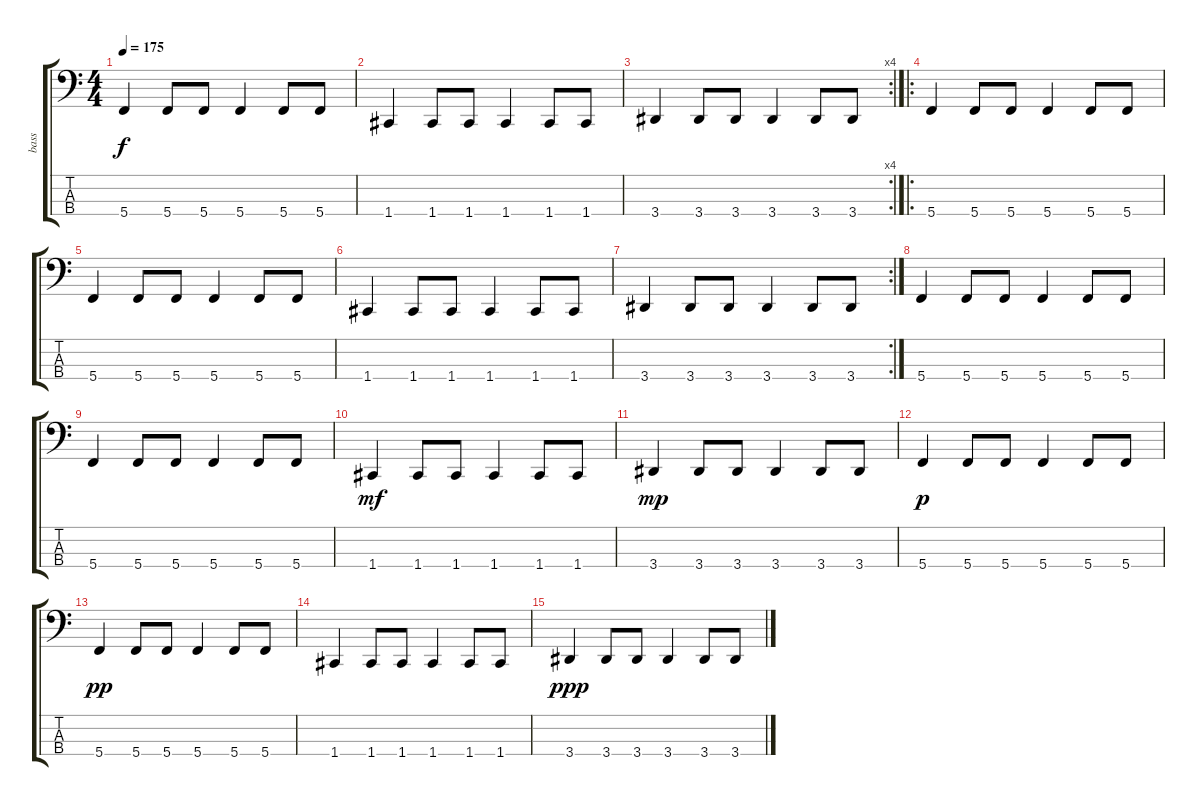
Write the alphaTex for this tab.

\track ("bass" "bass") {instrument electricbassfinger}
\staff {score tabs}
\tuning (Eb2 Bb1 F1 C1) {hide}
\ts (4 4)
\tempo 175
\clef f4
\ks c
5.4.4{dy f} 5.4.8 5.4.8 5.4.4 5.4.8 5.4.8 |
1.4.4 1.4.8 1.4.8 1.4.4 1.4.8 1.4.8 |
\rc 4
3.4.4 3.4.8 3.4.8 3.4.4 3.4.8 3.4.8 |
\ro
5.4.4 5.4.8 5.4.8 5.4.4 5.4.8 5.4.8 |
5.4.4 5.4.8 5.4.8 5.4.4 5.4.8 5.4.8 |
1.4.4 1.4.8 1.4.8 1.4.4 1.4.8 1.4.8 |
\rc 2
3.4.4 3.4.8 3.4.8 3.4.4 3.4.8 3.4.8 |
5.4.4 5.4.8 5.4.8 5.4.4 5.4.8 5.4.8 |
5.4.4 5.4.8 5.4.8 5.4.4 5.4.8 5.4.8 |
1.4.4{dy mf} 1.4.8 1.4.8 1.4.4 1.4.8 1.4.8 |
3.4.4{dy mp} 3.4.8 3.4.8 3.4.4 3.4.8 3.4.8 |
5.4.4{dy p} 5.4.8 5.4.8 5.4.4 5.4.8 5.4.8 |
5.4.4{dy pp} 5.4.8 5.4.8 5.4.4 5.4.8 5.4.8 |
1.4.4 1.4.8 1.4.8 1.4.4 1.4.8 1.4.8 |
3.4.4{dy ppp} 3.4.8 3.4.8 3.4.4 3.4.8 3.4.8
